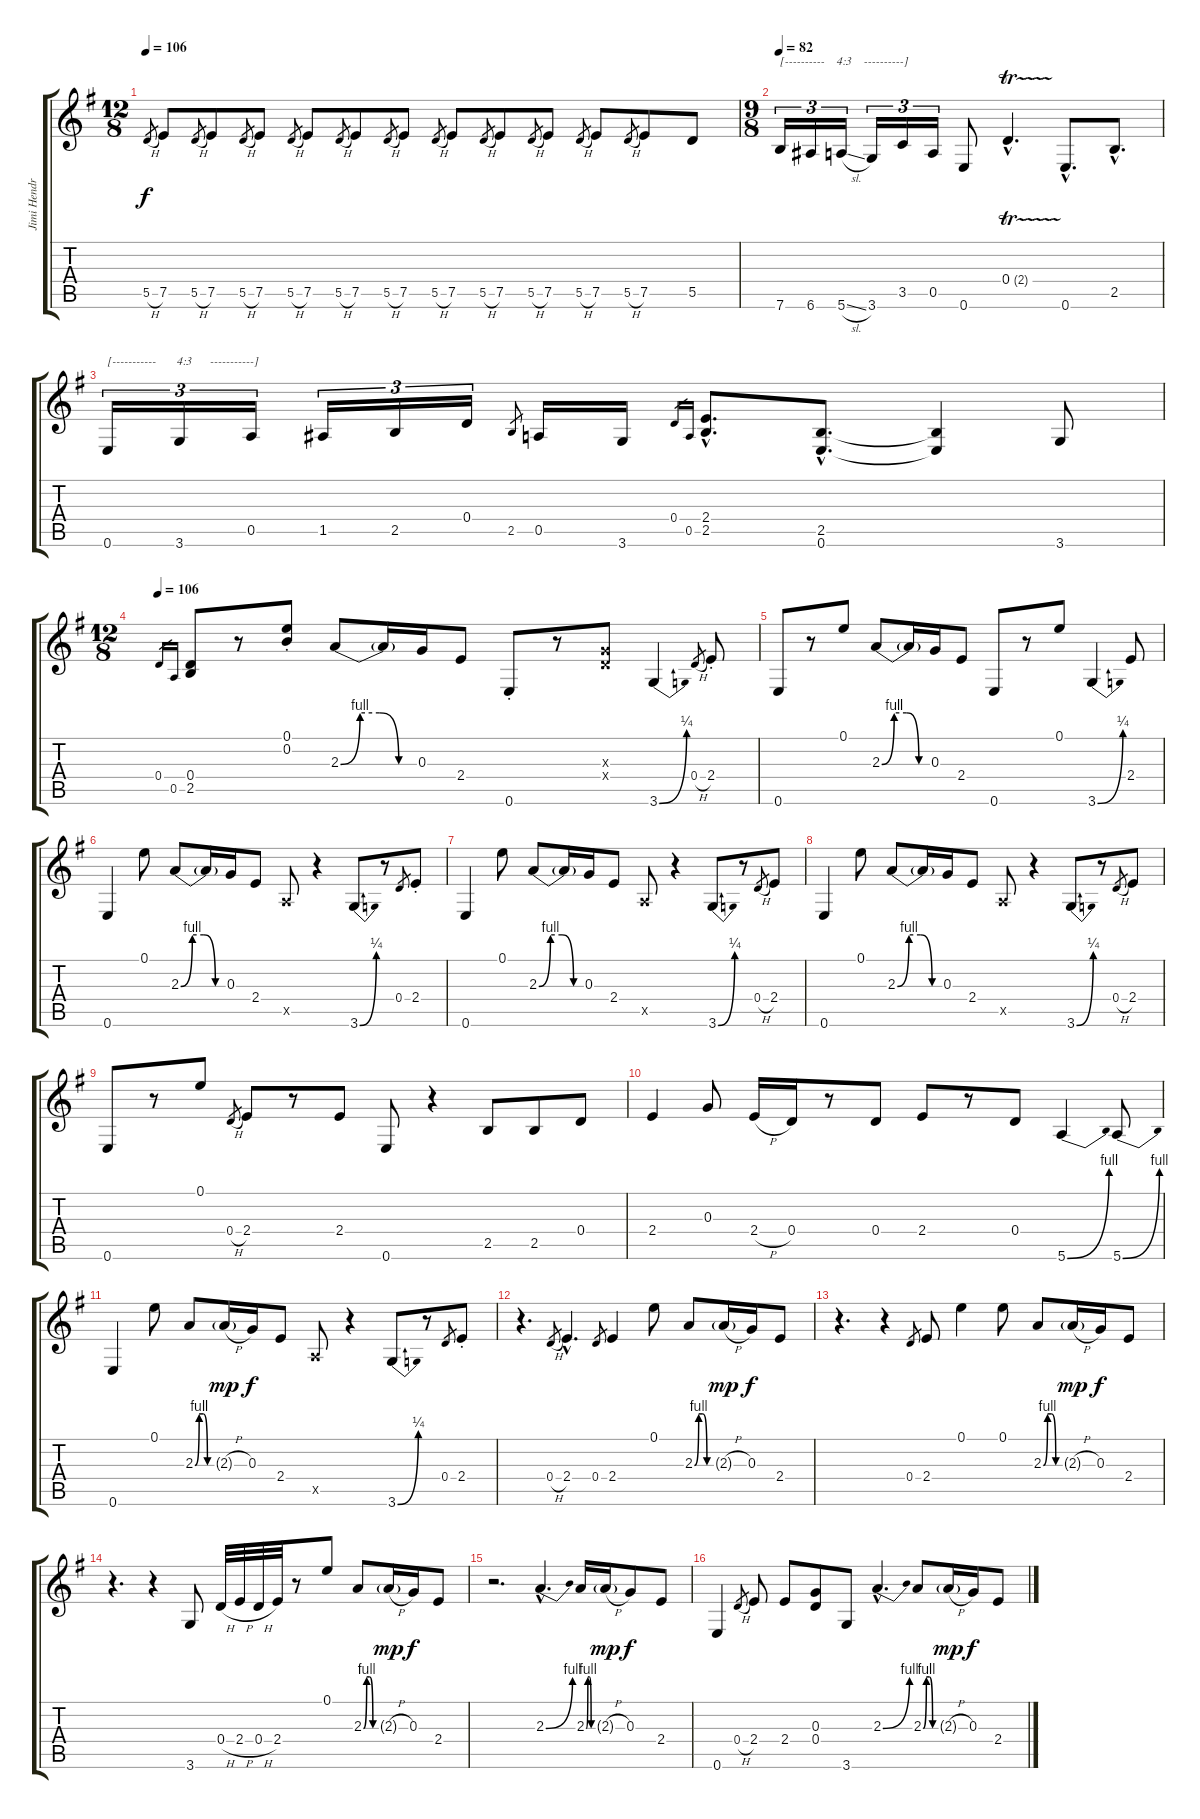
\track ("Jimi Hendrix" "Jimi Hendr") {instrument distortionguitar}
\staff {score tabs}
\tuning (E4 B3 G3 D3 A2 E2) {hide}
\ts (12 8)
\tempo 106
\clef g2
\ks g
5.5{h}.8{gr dy f instrument distortionguitar} 7.5.8 5.5{h}.8{gr} 7.5.8 5.5{h}.8{gr} 7.5.8 5.5{h}.8{gr} 7.5.8 5.5{h}.8{gr} 7.5.8 5.5{h}.8{gr} 7.5.8 5.5{h}.8{gr} 7.5.8 5.5{h}.8{gr} 7.5.8 5.5{h}.8{gr} 7.5.8 5.5{h}.8{gr} 7.5.8 5.5{h}.8{gr} 7.5.8 5.5.8 |
\ts (9 8)
\tempo 82
7.6.16{tu (3 2) txt "[----------    4:3    ----------]"} 6.6.16{tu (3 2)} 5.6{sl}.16{tu (3 2)} 3.6.16{tu (3 2)} 3.5.16{tu (3 2)} 0.5.16{tu (3 2)} 0.6.8 0.4{tr (2 32) hac}.4{d} 0.6{hac}.8{d} 2.5{hac}.8{d} |
0.6.16{tu (3 2) txt "[-----------       4:3      -----------]"} 3.6.16{tu (3 2)} 0.5.16{tu (3 2)} 1.5.16{tu (3 2)} 2.5.16{tu (3 2)} 0.4.16{tu (3 2)} 2.5.8{gr} 0.5.16 3.6.16 0.4.16{gr} 0.5.16{gr} (2.4{hac} 2.5{hac}).8{d} (2.5{hac} 0.6{hac}).8{d} (2.5{t} 0.6{t}).4 3.6.8 |
\ts (12 8)
\tempo 106
0.4.16{gr} 0.5.16{gr} (0.4 2.5).8 r.8 (0.1{st} 0.2{st}).8 2.3{be (custom 0 0 15 4 30 4 45 0 60 0)}.8 2.3{t}.16 0.3.16 2.4.8 0.6{st}.8 r.8 (0.3{x} 0.4{x}).8 3.6{be (bend 0 0 60 1)}.4 0.4{h}.8{gr} 2.4{st}.8 |
0.6.8 r.8 0.1.8 2.3{be (custom 0 0 15 4 30 4 45 0 60 0)}.8 2.3{t}.16 0.3.16 2.4.8 0.6.8 r.8 0.1.8 3.6{be (bend 0 0 60 1)}.4 2.4.8 |
0.6.4 0.1.8 2.3{be (custom 0 0 15 4 30 4 45 0 60 0)}.8 2.3{t}.16 0.3.16 2.4.8 0.5{x}.8 r.4 3.6{be (bend 0 0 60 1)}.8 r.8 0.4.8{gr} 2.4{st}.8 |
0.6.4 0.1.8 2.3{be (custom 0 0 15 4 30 4 45 0 60 0)}.8 2.3{t}.16 0.3.16 2.4.8 0.5{x}.8 r.4 3.6{be (bend 0 0 60 1)}.8 r.8 0.4{h}.8{gr} 2.4.8 |
0.6.4 0.1.8 2.3{be (custom 0 0 15 4 30 4 45 0 60 0)}.8 2.3{t}.16 0.3.16 2.4.8 0.5{x}.8 r.4 3.6{be (bend 0 0 60 1)}.8 r.8 0.4{h}.8{gr} 2.4.8 |
0.6.8 r.8 0.1.8 0.4{h}.8{gr} 2.4.8 r.8 2.4.8 0.6.8 r.4 2.5.8 2.5.8 0.4.8 |
2.4.4 0.3.8 2.4{h}.16 0.4.16 r.8 0.4.8 2.4.8 r.8 0.4.8 5.6{be (bend 0 0 60 4)}.4 5.6{be (bend 0 0 60 4)}.8 |
0.6.4 0.1.8 2.3{be (custom 0 0 15 4 30 4 45 0 60 0)}.8 2.3{h g}.16{dy mp} 0.3.16{dy f} 2.4.8 0.5{x}.8 r.4 3.6{be (bend 0 0 60 1)}.8 r.8 0.4.8{gr} 2.4{st}.8 |
r.4{d} 0.4{h}.8{gr} 2.4{hac}.4{d} 0.4.8{gr} 2.4.4 0.1.8 2.3{be (custom 0 0 15 4 30 4 45 0 60 0)}.8 2.3{h g}.16{dy mp} 0.3.16{dy f} 2.4.8 |
r.4{d} r.4 0.4.8{gr} 2.4.8 0.1.4 0.1.8 2.3{be (custom 0 0 15 4 30 4 45 0 60 0)}.8 2.3{h g}.16{dy mp} 0.3.16{dy f} 2.4.8 |
r.4{d} r.4 3.6.8 0.4{h}.32 2.4{h}.32 0.4{h}.32 2.4.32 r.8 0.1.8 2.3{be (custom 0 0 15 4 30 4 45 0 60 0)}.8 2.3{h g}.16{dy mp} 0.3.16{dy f} 2.4.8 |
r.2{d} 2.3{be (bend 0 0 60 4) hac}.4{d} 2.3{be (custom 0 0 15 4 30 4 45 0 60 0)}.16 2.3{h g}.16{dy mp} 0.3.8{dy f} 2.4.8 |
0.6.4 0.4{h}.8{gr} 2.4.8 2.4.8 (0.3 0.4).8 3.6.8 2.3{be (bend 0 0 60 4) hac}.4{d} 2.3{be (custom 0 0 15 4 30 4 45 0 60 0)}.8 2.3{h g}.16{dy mp} 0.3.16{dy f} 2.4.8
